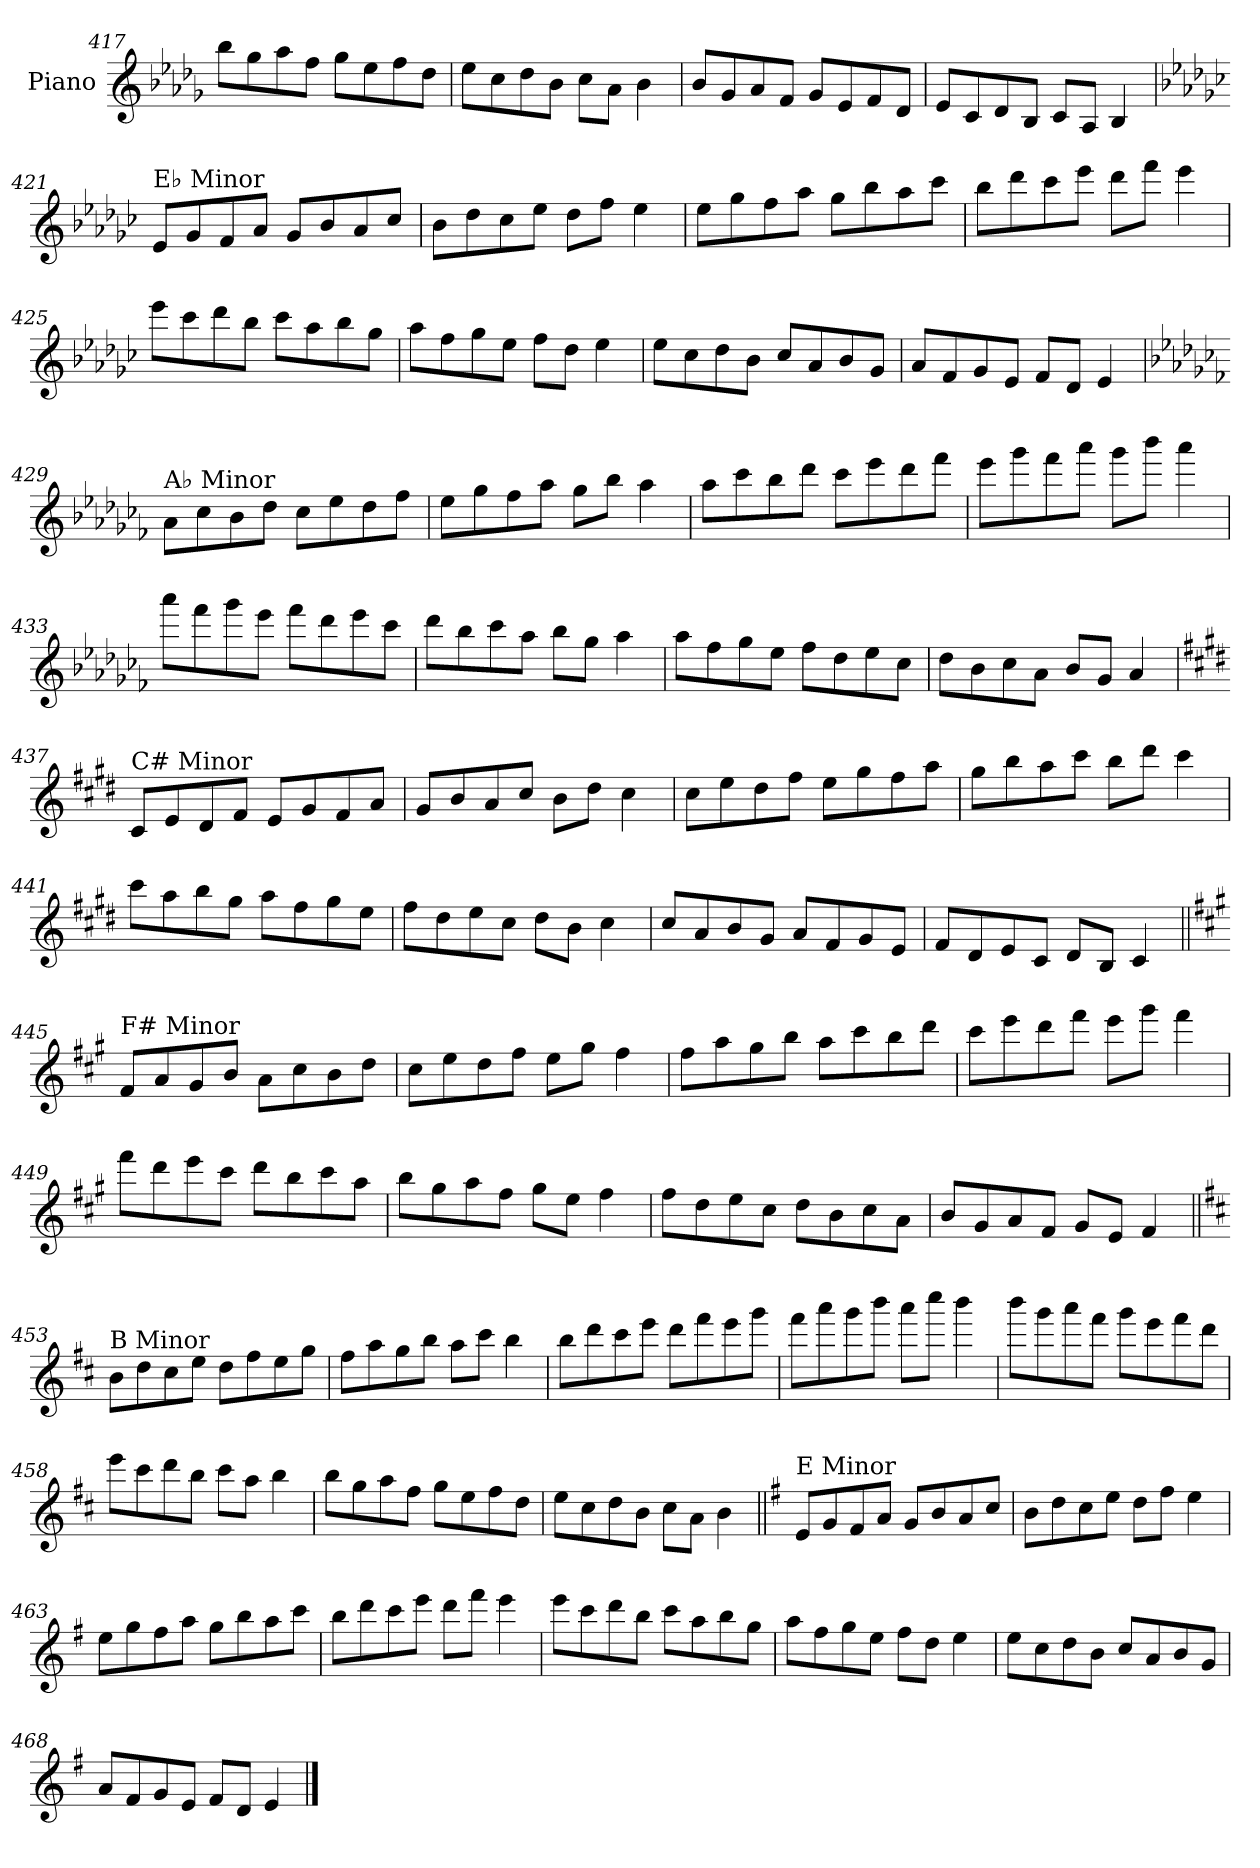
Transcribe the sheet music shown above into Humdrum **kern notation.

**kern
*part1
*staff1
*I"Piano
*I'Pno.
!!LO:LB:g=z
*clefG2
*k[b-e-a-d-g-]
=417
8bb-\L
8gg-\
8aa-\
8ff\J
8gg-\L
8ee-\
8ff\
8dd-\J
=418
8ee-\L
8cc\
8dd-\
8b-\J
8cc\L
8a-\J
4b-\
=419
8b-/L
8g-/
8a-/
8f/J
8g-/L
8e-/
8f/
8d-/J
=420
8e-/L
8c/
8d-/
8B-/J
8c/L
8A-/J
4B-/
!!LO:LB:g=z
=421
*k[b-e-a-d-g-c-]
!LO:TX:a:t=E♭ Minor
8e-/L
8g-/
8f/
8a-/J
8g-/L
8b-/
8a-/
8cc-/J
=422
8b-\L
8dd-\
8cc-\
8ee-\J
8dd-\L
8ff\J
4ee-\
=423
8ee-\L
8gg-\
8ff\
8aa-\J
8gg-\L
8bb-\
8aa-\
8ccc-\J
=424
8bb-\L
8ddd-\
8ccc-\
8eee-\J
8ddd-\L
8fff\J
4eee-\
!!LO:LB:g=z
=425
8eee-\L
8ccc-\
8ddd-\
8bb-\J
8ccc-\L
8aa-\
8bb-\
8gg-\J
=426
8aa-\L
8ff\
8gg-\
8ee-\J
8ff\L
8dd-\J
4ee-\
=427
8ee-\L
8cc-\
8dd-\
8b-\J
8cc-/L
8a-/
8b-/
8g-/J
=428
8a-/L
8f/
8g-/
8e-/J
8f/L
8d-/J
4e-/
!!LO:LB:g=z
=429
*k[b-e-a-d-g-c-f-]
!LO:TX:a:t=A♭ Minor
8a-\L
8cc-\
8b-\
8dd-\J
8cc-\L
8ee-\
8dd-\
8ff-\J
=430
8ee-\L
8gg-\
8ff-\
8aa-\J
8gg-\L
8bb-\J
4aa-\
=431
8aa-\L
8ccc-\
8bb-\
8ddd-\J
8ccc-\L
8eee-\
8ddd-\
8fff-\J
=432
8eee-\L
8ggg-\
8fff-\
8aaa-\J
8ggg-\L
8bbb-\J
4aaa-\
!!LO:LB:g=z
=433
8aaa-\L
8fff-\
8ggg-\
8eee-\J
8fff-\L
8ddd-\
8eee-\
8ccc-\J
=434
8ddd-\L
8bb-\
8ccc-\
8aa-\J
8bb-\L
8gg-\J
4aa-\
=435
8aa-\L
8ff-\
8gg-\
8ee-\J
8ff-\L
8dd-\
8ee-\
8cc-\J
=436
8dd-\L
8b-\
8cc-\
8a-\J
8b-/L
8g-/J
4a-/
!!LO:PB:g=z
=437
*k[f#c#g#d#]
!LO:TX:a:t=C# Minor
8c#/L
8e/
8d#/
8f#/J
8e/L
8g#/
8f#/
8a/J
=438
8g#/L
8b/
8a/
8cc#/J
8b\L
8dd#\J
4cc#\
=439
8cc#\L
8ee\
8dd#\
8ff#\J
8ee\L
8gg#\
8ff#\
8aa\J
=440
8gg#\L
8bb\
8aa\
8ccc#\J
8bb\L
8ddd#\J
4ccc#\
!!LO:LB:g=z
=441
8ccc#\L
8aa\
8bb\
8gg#\J
8aa\L
8ff#\
8gg#\
8ee\J
=442
8ff#\L
8dd#\
8ee\
8cc#\J
8dd#\L
8b\J
4cc#\
=443
8cc#/L
8a/
8b/
8g#/J
8a/L
8f#/
8g#/
8e/J
=444
8f#/L
8d#/
8e/
8c#/J
8d#/L
8B/J
4c#/
!!LO:LB:g=z
=445||
*k[f#c#g#]
!LO:TX:a:t=F# Minor
8f#/L
8a/
8g#/
8b/J
8a\L
8cc#\
8b\
8dd\J
=446
8cc#\L
8ee\
8dd\
8ff#\J
8ee\L
8gg#\J
4ff#\
=447
8ff#\L
8aa\
8gg#\
8bb\J
8aa\L
8ccc#\
8bb\
8ddd\J
=448
8ccc#\L
8eee\
8ddd\
8fff#\J
8eee\L
8ggg#\J
4fff#\
!!LO:LB:g=z
=449
8fff#\L
8ddd\
8eee\
8ccc#\J
8ddd\L
8bb\
8ccc#\
8aa\J
=450
8bb\L
8gg#\
8aa\
8ff#\J
8gg#\L
8ee\J
4ff#\
=451
8ff#\L
8dd\
8ee\
8cc#\J
8dd\L
8b\
8cc#\
8a\J
=452
8b/L
8g#/
8a/
8f#/J
8g#/L
8e/J
4f#/
!!LO:LB:g=z
=453||
*k[f#c#]
!LO:TX:a:t=B Minor
8b\L
8dd\
8cc#\
8ee\J
8dd\L
8ff#\
8ee\
8gg\J
=454
8ff#\L
8aa\
8gg\
8bb\J
8aa\L
8ccc#\J
4bb\
=455
8bb\L
8ddd\
8ccc#\
8eee\J
8ddd\L
8fff#\
8eee\
8ggg\J
=456
8fff#\L
8aaa\
8ggg\
8bbb\J
8aaa\L
8cccc#\J
4bbb\
!!LO:LB:g=z
=457
8bbb\L
8ggg\
8aaa\
8fff#\J
8ggg\L
8eee\
8fff#\
8ddd\J
=458
8eee\L
8ccc#\
8ddd\
8bb\J
8ccc#\L
8aa\J
4bb\
=459
8bb\L
8gg\
8aa\
8ff#\J
8gg\L
8ee\
8ff#\
8dd\J
=460
8ee\L
8cc#\
8dd\
8b\J
8cc#\L
8a\J
4b\
!!LO:LB:g=z
=461||
*k[f#]
!LO:TX:a:t=E Minor
8e/L
8g/
8f#/
8a/J
8g/L
8b/
8a/
8cc/J
=462
8b\L
8dd\
8cc\
8ee\J
8dd\L
8ff#\J
4ee\
=463
8ee\L
8gg\
8ff#\
8aa\J
8gg\L
8bb\
8aa\
8ccc\J
=464
8bb\L
8ddd\
8ccc\
8eee\J
8ddd\L
8fff#\J
4eee\
!!LO:LB:g=z
=465
8eee\L
8ccc\
8ddd\
8bb\J
8ccc\L
8aa\
8bb\
8gg\J
=466
8aa\L
8ff#\
8gg\
8ee\J
8ff#\L
8dd\J
4ee\
=467
8ee\L
8cc\
8dd\
8b\J
8cc/L
8a/
8b/
8g/J
=468
8a/L
8f#/
8g/
8e/J
8f#/L
8d/J
4e/
==
*-
